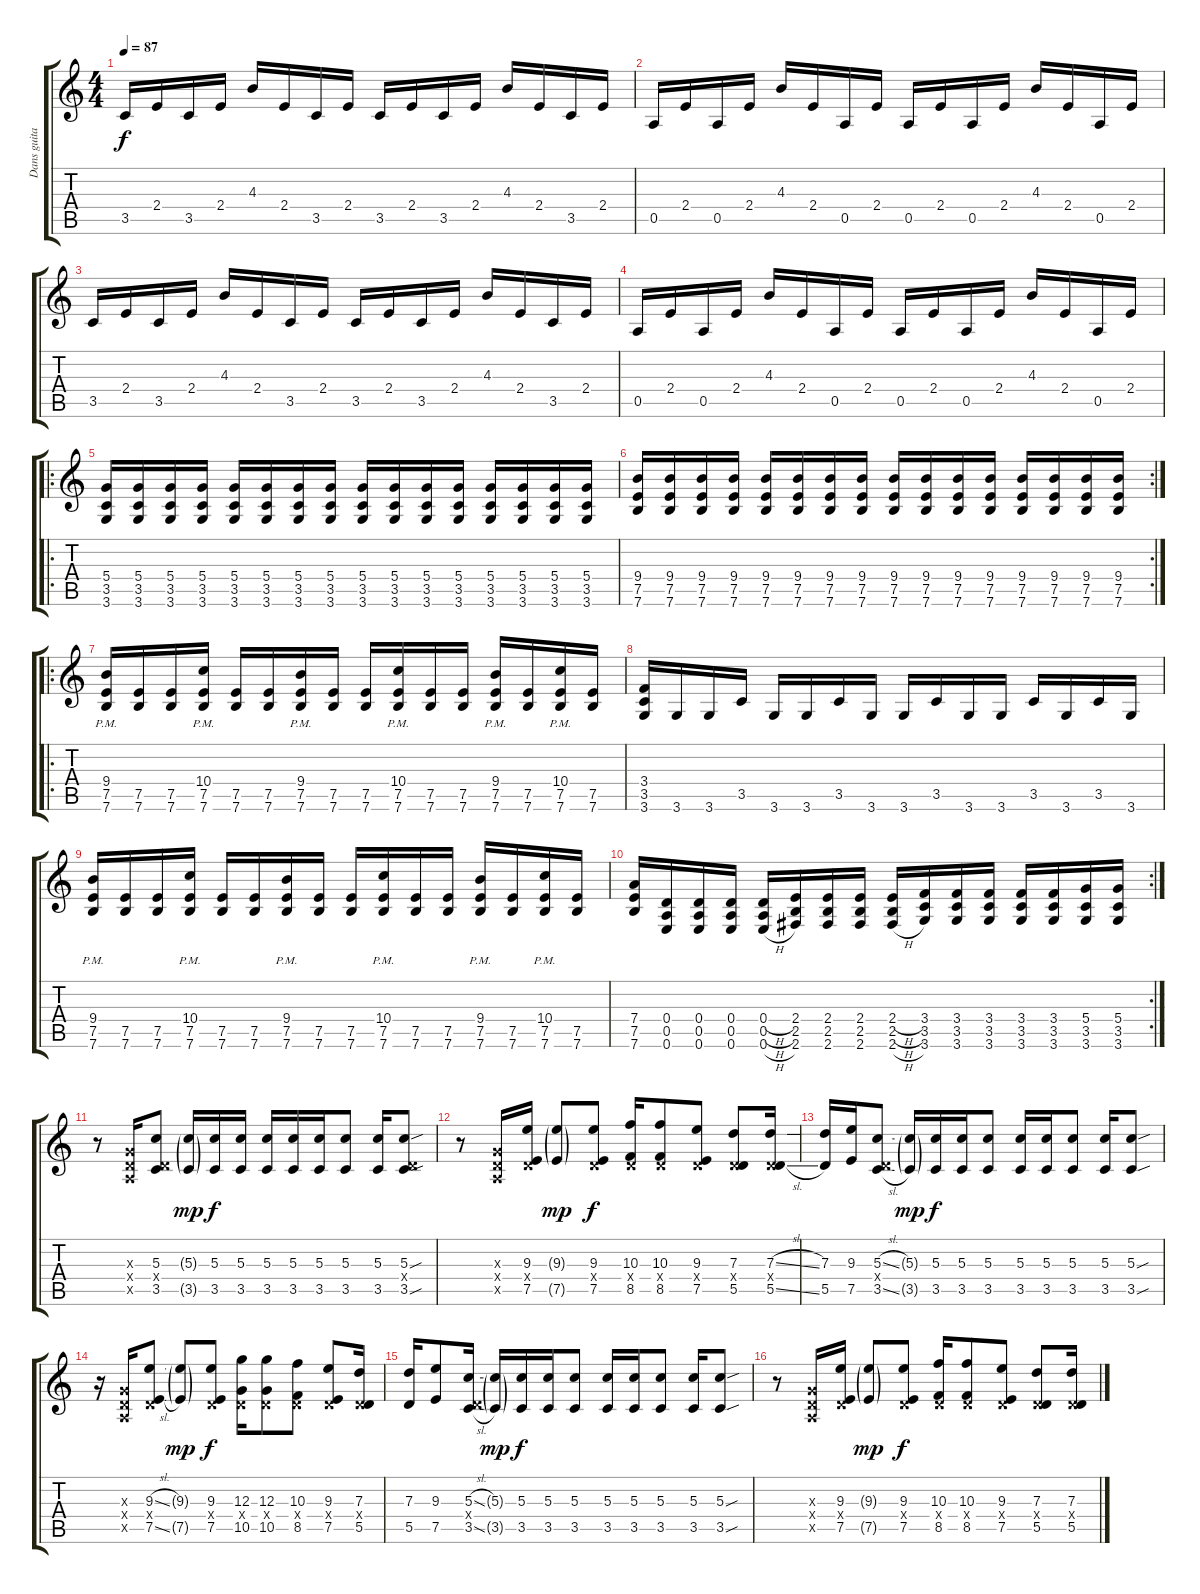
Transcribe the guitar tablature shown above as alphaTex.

\track ("Dans guitar" "Dans guita") {instrument electricguitarclean}
\staff {score tabs}
\tuning (E4 B3 G3 D3 A2 E2) {hide}
\ts (4 4)
\tempo 87
\clef g2
\ks c
3.5.16{dy f instrument electricguitarclean} 2.4.16 3.5.16 2.4.16 4.3.16 2.4.16 3.5.16 2.4.16 3.5.16 2.4.16 3.5.16 2.4.16 4.3.16 2.4.16 3.5.16 2.4.16 |
0.5.16 2.4.16 0.5.16 2.4.16 4.3.16 2.4.16 0.5.16 2.4.16 0.5.16 2.4.16 0.5.16 2.4.16 4.3.16 2.4.16 0.5.16 2.4.16 |
3.5.16 2.4.16 3.5.16 2.4.16 4.3.16 2.4.16 3.5.16 2.4.16 3.5.16 2.4.16 3.5.16 2.4.16 4.3.16 2.4.16 3.5.16 2.4.16 |
0.5.16 2.4.16 0.5.16 2.4.16 4.3.16 2.4.16 0.5.16 2.4.16 0.5.16 2.4.16 0.5.16 2.4.16 4.3.16 2.4.16 0.5.16 2.4.16 |
\ro
(5.4 3.5 3.6).16{instrument overdrivenguitar} (5.4 3.5 3.6).16 (5.4 3.5 3.6).16 (5.4 3.5 3.6).16 (5.4 3.5 3.6).16 (5.4 3.5 3.6).16 (5.4 3.5 3.6).16 (5.4 3.5 3.6).16 (5.4 3.5 3.6).16 (5.4 3.5 3.6).16 (5.4 3.5 3.6).16 (5.4 3.5 3.6).16 (5.4 3.5 3.6).16 (5.4 3.5 3.6).16 (5.4 3.5 3.6).16 (5.4 3.5 3.6).16 |
\rc 2
(9.4 7.5 7.6).16{instrument overdrivenguitar} (9.4 7.5 7.6).16 (9.4 7.5 7.6).16 (9.4 7.5 7.6).16 (9.4 7.5 7.6).16 (9.4 7.5 7.6).16 (9.4 7.5 7.6).16 (9.4 7.5 7.6).16 (9.4 7.5 7.6).16 (9.4 7.5 7.6).16 (9.4 7.5 7.6).16 (9.4 7.5 7.6).16 (9.4 7.5 7.6).16 (9.4 7.5 7.6).16 (9.4 7.5 7.6).16 (9.4 7.5 7.6).16 |
\ro
(9.4{pm} 7.5{pm} 7.6{pm}).16{instrument overdrivenguitar} (7.5 7.6).16 (7.5 7.6).16 (10.4{pm} 7.5{pm} 7.6{pm}).16 (7.5 7.6).16 (7.5 7.6).16 (9.4{pm} 7.5{pm} 7.6{pm}).16 (7.5 7.6).16 (7.5 7.6).16 (10.4{pm} 7.5{pm} 7.6{pm}).16 (7.5 7.6).16 (7.5 7.6).16 (9.4{pm} 7.5{pm} 7.6{pm}).16 (7.5 7.6).16 (10.4{pm} 7.5{pm} 7.6{pm}).16 (7.5 7.6).16 |
(3.4 3.5 3.6).16{instrument overdrivenguitar} 3.6.16 3.6.16 3.5.16 3.6.16 3.6.16 3.5.16 3.6.16 3.6.16 3.5.16 3.6.16 3.6.16 3.5.16 3.6.16 3.5.16 3.6.16 |
(9.4{pm} 7.5{pm} 7.6{pm}).16{instrument overdrivenguitar} (7.5 7.6).16 (7.5 7.6).16 (10.4{pm} 7.5{pm} 7.6{pm}).16 (7.5 7.6).16 (7.5 7.6).16 (9.4{pm} 7.5{pm} 7.6{pm}).16 (7.5 7.6).16 (7.5 7.6).16 (10.4{pm} 7.5{pm} 7.6{pm}).16 (7.5 7.6).16 (7.5 7.6).16 (9.4{pm} 7.5{pm} 7.6{pm}).16 (7.5 7.6).16 (10.4{pm} 7.5{pm} 7.6{pm}).16 (7.5 7.6).16 |
\rc 2
(7.4 7.5 7.6).16{instrument overdrivenguitar} (0.4 0.5 0.6).16 (0.4 0.5 0.6).16 (0.4 0.5 0.6).16 (0.4{h} 0.5{h} 0.6{h}).16 (2.4 2.5 2.6).16 (2.4 2.5 2.6).16 (2.4 2.5 2.6).16 (2.4{h} 2.5{h} 2.6{h}).16 (3.4 3.5 3.6).16 (3.4 3.5 3.6).16 (3.4 3.5 3.6).16 (3.4 3.5 3.6).16 (3.4 3.5 3.6).16 (5.4 3.5 3.6).16 (5.4 3.5 3.6).16 |
r.8{instrument overdrivenguitar} (0.3{x} 0.4{x} 0.5{x}).16 (5.3 0.4{x} 3.5).8 (5.3{g} 3.5{g}).16{dy mp} (5.3 3.5).16{dy f} (5.3 3.5).16 (5.3 3.5).16 (5.3 3.5).16 (5.3 3.5).16 (5.3 3.5).8 (5.3 3.5).16 (5.3{sou} 0.4{x} 3.5{sou}).8 |
r.8{instrument overdrivenguitar} (0.3{x} 0.4{x} 0.5{x}).16 (9.3 0.4{x} 7.5).16 (9.3{g} 7.5{g}).8{dy mp} (9.3 0.4{x} 7.5).8{dy f} (10.3 0.4{x} 8.5).16 (10.3 0.4{x} 8.5).8 (9.3 0.4{x} 7.5).8 (7.3 0.4{x} 5.5).8 (7.3{sl} 0.4{x} 5.5{sl}).16 |
(7.3 5.5).16{instrument overdrivenguitar} (9.3 7.5).16 (5.3{sl} 0.4{x} 3.5{sl}).8 (5.3{g} 3.5{g}).16{dy mp} (5.3 3.5).16{dy f} (5.3 3.5).16 (5.3 3.5).8 (5.3 3.5).16 (5.3 3.5).16 (5.3 3.5).8 (5.3 3.5).16 (5.3{sou} 3.5{sou}).8 |
r.16{instrument overdrivenguitar} (0.3{x} 0.4{x} 0.5{x}).16 (9.3{sl} 0.4{x} 7.5{sl}).8 (9.3{g} 7.5{g}).8{dy mp} (9.3 0.4{x} 7.5).8{dy f} (12.3 0.4{x} 10.5).16 (12.3 0.4{x} 10.5).8 (10.3 0.4{x} 8.5).8 (9.3 0.4{x} 7.5).8 (7.3 0.4{x} 5.5).16 |
(7.3 5.5).16{instrument overdrivenguitar} (9.3 7.5).8 (5.3{sl} 0.4{x} 3.5{sl}).16 (5.3{g} 3.5{g}).16{dy mp} (5.3 3.5).16{dy f} (5.3 3.5).16 (5.3 3.5).8 (5.3 3.5).16 (5.3 3.5).16 (5.3 3.5).8 (5.3 3.5).16 (5.3{sou} 3.5{sou}).8 |
r.8{instrument overdrivenguitar} (0.3{x} 0.4{x} 0.5{x}).16 (9.3 0.4{x} 7.5).16 (9.3{g} 7.5{g}).8{dy mp} (9.3 0.4{x} 7.5).8{dy f} (10.3 0.4{x} 8.5).16 (10.3 0.4{x} 8.5).8 (9.3 0.4{x} 7.5).8 (7.3 0.4{x} 5.5).8 (7.3{sl} 0.4{x} 5.5{sl}).16
